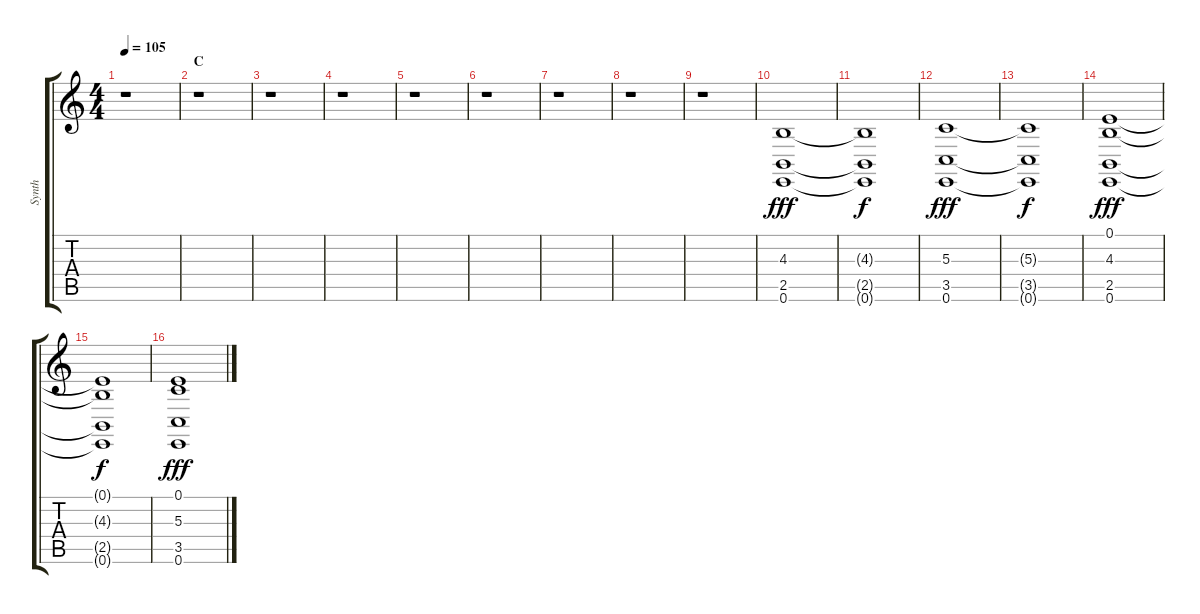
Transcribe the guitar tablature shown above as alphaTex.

\track ("Synth" "Synth") {instrument choiraahs}
\staff {score tabs}
\tuning (E4 B3 G3 D3 A2 E2) {hide}
\ts (4 4)
\tempo 105
\clef g2
\ks c
r.1{dy fff} |
\section ("" "C")
r.1 |
r.1 |
r.1 |
r.1 |
r.1 |
r.1 |
r.1 |
r.1 |
(4.3 2.5 0.6).1 |
(4.3{t} 2.5{t} 0.6{t}).1{dy f} |
(5.3 3.5 0.6).1{dy fff} |
(5.3{t} 3.5{t} 0.6{t}).1{dy f} |
(0.1 4.3 2.5 0.6).1{dy fff} |
(0.1{t} 4.3{t} 2.5{t} 0.6{t}).1{dy f} |
(0.1 5.3 3.5 0.6).1{dy fff}
